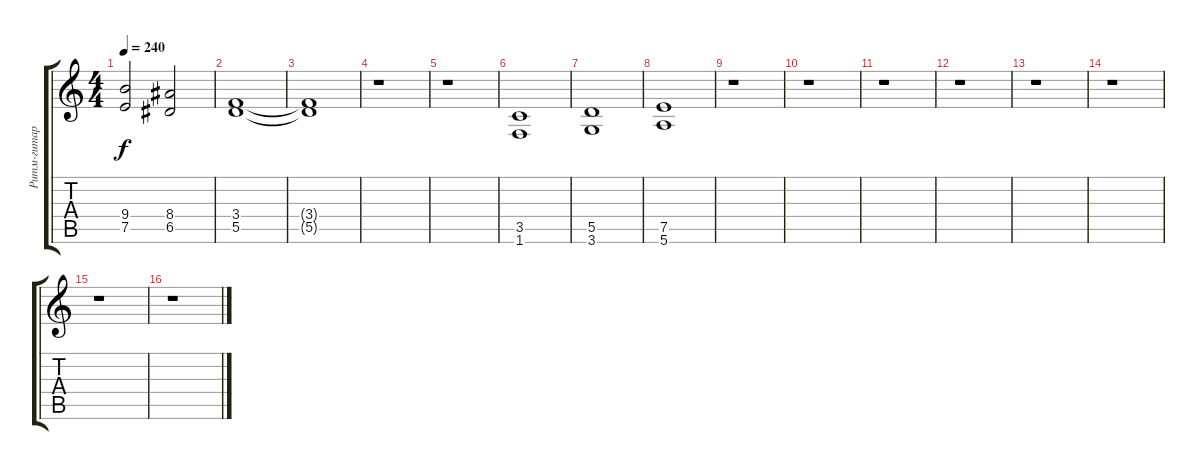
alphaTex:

\track ("Ритм-гитара(акцент)" "Ритм-гитар") {instrument overdrivenguitar}
\staff {score tabs}
\tuning (E4 B3 G3 D3 A2 E2) {hide}
\ts (4 4)
\tempo 240
\clef g2
\ks c
(9.4 7.5).2{dy f} (8.4 6.5).2 |
(3.4 5.5).1 |
(3.4{t} 5.5{t}).1 |
r.1 |
r.1 |
(3.5 1.6).1 |
(5.5 3.6).1 |
(7.5 5.6).1 |
r.1 |
r.1 |
r.1 |
r.1 |
r.1 |
r.1 |
r.1 |
r.1
